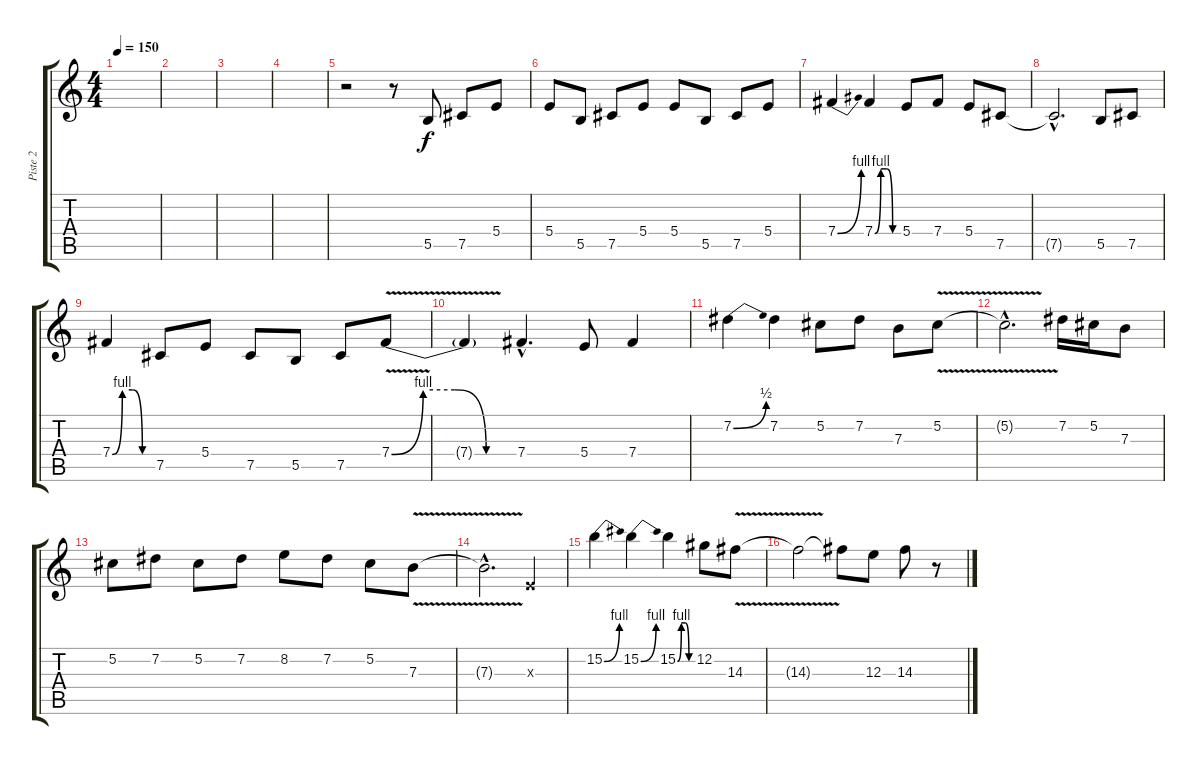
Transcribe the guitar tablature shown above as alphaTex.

\track ("Piste 2" "Piste 2") {instrument overdrivenguitar}
\staff {score tabs}
\tuning (Db4 Ab3 E3 B2 Gb2 Db2) {hide}
\ts (4 4)
\tempo 150
\clef g2
\ks c
|
|
|
|
r.2 r.8 5.5.8 7.5.8 5.4.8 |
5.4.8 5.5.8 7.5.8 5.4.8 5.4.8 5.5.8 7.5.8 5.4.8 |
7.4{be (bend 0 0 60 4)}.4 7.4{be (custom 0 0 15 4 30 4 45 0 60 0)}.4 5.4.8 7.4.8 5.4.8 7.5.8 |
7.5{hac t}.2{d} 5.5.8 7.5.8 |
7.4{be (custom 0 0 15 4 30 4 45 0 60 0)}.4 7.5.8 5.4.8 7.5.8 5.5.8 7.5.8 7.4{be (custom 0 0 15 4 30 4 45 0 60 0) v}.8 |
7.4{t}.4 7.4{hac}.4{d} 5.4.8 7.4.4 |
7.2{be (bend 0 0 60 2)}.4 7.2.4 5.2.8 7.2.8 7.3.8 5.2{v}.8 |
5.2{hac t}.2{d} 7.2.16 5.2.16 7.3.8 |
5.2.8 7.2.8 5.2.8 7.2.8 8.2.8 7.2.8 5.2.8 7.3{v}.8 |
7.3{hac t}.2{d} 0.3{x}.4 |
15.2{be (bend 0 0 60 4)}.4 15.2{be (bend 0 0 60 4)}.4 15.2{be (custom 0 0 15 4 30 4 45 0 60 0)}.4 12.2.8 14.3{v}.8 |
14.3{t}.2 14.3{t}.8 12.3.8 14.3.8 r.8
